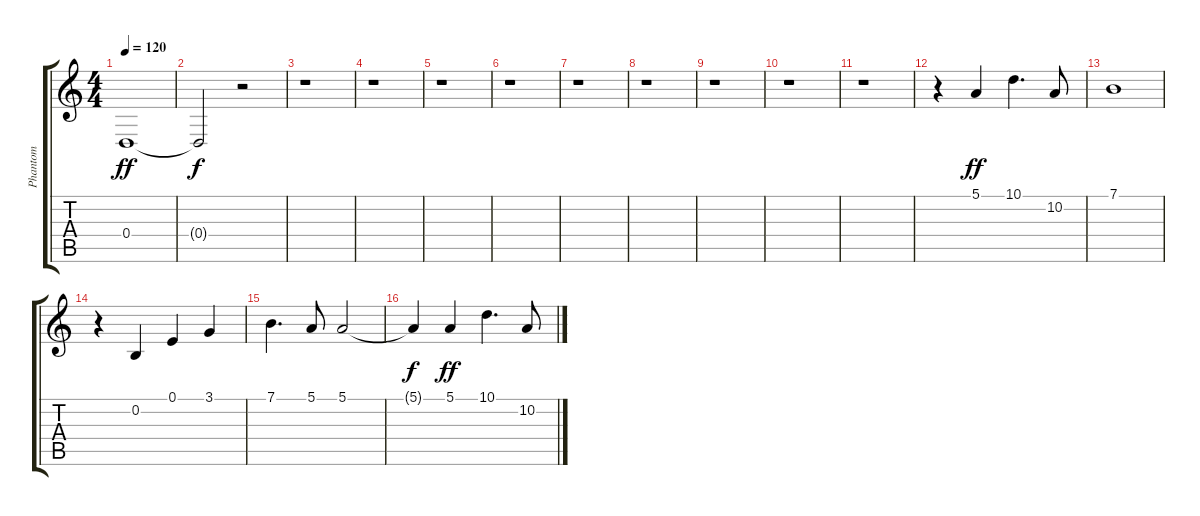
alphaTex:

\track ("Phantom" "Phantom") {instrument electricpiano2}
\staff {score tabs}
\tuning (E4 B3 G3 D3 A2 E2) {hide}
\ts (4 4)
\tempo 120
\clef g2
\ks c
0.4.1{dy ff} |
0.4{t}.2{dy f} r.2 |
r.1 |
r.1 |
r.1 |
r.1 |
r.1 |
r.1 |
r.1 |
r.1 |
r.1 |
r.4 5.1.4{dy ff} 10.1.4{d} 10.2.8 |
7.1.1 |
r.4 0.2.4 0.1.4 3.1.4 |
7.1.4{d} 5.1.8 5.1.2 |
5.1{t}.4{dy f} 5.1.4{dy ff} 10.1.4{d} 10.2.8
